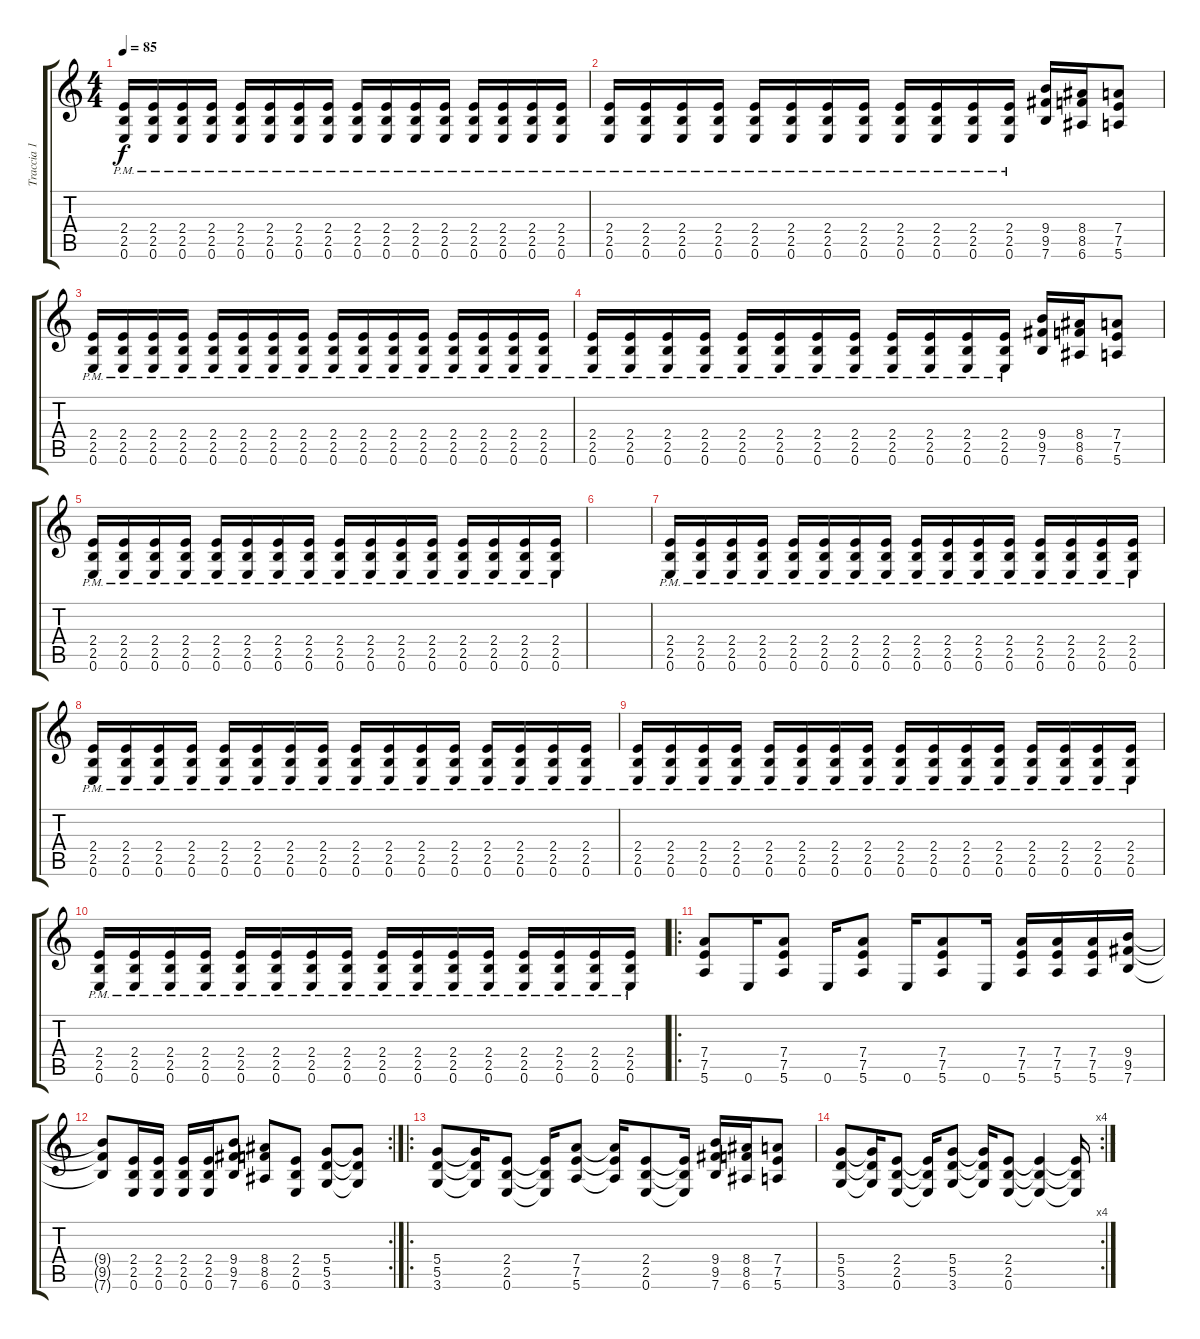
\track ("Traccia 1" "Traccia 1") {instrument distortionguitar}
\staff {score tabs}
\tuning (E4 B3 G3 D3 A2 E2) {hide}
\ts (4 4)
\tempo 85
\clef g2
\ks c
(2.4{pm} 2.5{pm} 0.6{pm}).16{dy f} (2.4{pm} 2.5{pm} 0.6{pm}).16 (2.4{pm} 2.5{pm} 0.6{pm}).16 (2.4{pm} 2.5{pm} 0.6{pm}).16 (2.4{pm} 2.5{pm} 0.6{pm}).16 (2.4{pm} 2.5{pm} 0.6{pm}).16 (2.4{pm} 2.5{pm} 0.6{pm}).16 (2.4{pm} 2.5{pm} 0.6{pm}).16 (2.4{pm} 2.5{pm} 0.6{pm}).16 (2.4{pm} 2.5{pm} 0.6{pm}).16 (2.4{pm} 2.5{pm} 0.6{pm}).16 (2.4{pm} 2.5{pm} 0.6{pm}).16 (2.4{pm} 2.5{pm} 0.6{pm}).16 (2.4{pm} 2.5{pm} 0.6{pm}).16 (2.4{pm} 2.5{pm} 0.6{pm}).16 (2.4{pm} 2.5{pm} 0.6{pm}).16 |
(2.4{pm} 2.5{pm} 0.6{pm}).16 (2.4{pm} 2.5{pm} 0.6{pm}).16 (2.4{pm} 2.5{pm} 0.6{pm}).16 (2.4{pm} 2.5{pm} 0.6{pm}).16 (2.4{pm} 2.5{pm} 0.6{pm}).16 (2.4{pm} 2.5{pm} 0.6{pm}).16 (2.4{pm} 2.5{pm} 0.6{pm}).16 (2.4{pm} 2.5{pm} 0.6{pm}).16 (2.4{pm} 2.5{pm} 0.6{pm}).16 (2.4{pm} 2.5{pm} 0.6{pm}).16 (2.4{pm} 2.5{pm} 0.6{pm}).16 (2.4{pm} 2.5{pm} 0.6{pm}).16 (9.4 9.5 7.6).16 (8.4 8.5 6.6).16 (7.4 7.5 5.6).8 |
(2.4{pm} 2.5{pm} 0.6{pm}).16 (2.4{pm} 2.5{pm} 0.6{pm}).16 (2.4{pm} 2.5{pm} 0.6{pm}).16 (2.4{pm} 2.5{pm} 0.6{pm}).16 (2.4{pm} 2.5{pm} 0.6{pm}).16 (2.4{pm} 2.5{pm} 0.6{pm}).16 (2.4{pm} 2.5{pm} 0.6{pm}).16 (2.4{pm} 2.5{pm} 0.6{pm}).16 (2.4{pm} 2.5{pm} 0.6{pm}).16 (2.4{pm} 2.5{pm} 0.6{pm}).16 (2.4{pm} 2.5{pm} 0.6{pm}).16 (2.4{pm} 2.5{pm} 0.6{pm}).16 (2.4{pm} 2.5{pm} 0.6{pm}).16 (2.4{pm} 2.5{pm} 0.6{pm}).16 (2.4{pm} 2.5{pm} 0.6{pm}).16 (2.4{pm} 2.5{pm} 0.6{pm}).16 |
(2.4{pm} 2.5{pm} 0.6{pm}).16 (2.4{pm} 2.5{pm} 0.6{pm}).16 (2.4{pm} 2.5{pm} 0.6{pm}).16 (2.4{pm} 2.5{pm} 0.6{pm}).16 (2.4{pm} 2.5{pm} 0.6{pm}).16 (2.4{pm} 2.5{pm} 0.6{pm}).16 (2.4{pm} 2.5{pm} 0.6{pm}).16 (2.4{pm} 2.5{pm} 0.6{pm}).16 (2.4{pm} 2.5{pm} 0.6{pm}).16 (2.4{pm} 2.5{pm} 0.6{pm}).16 (2.4{pm} 2.5{pm} 0.6{pm}).16 (2.4{pm} 2.5{pm} 0.6{pm}).16 (9.4 9.5 7.6).16 (8.4 8.5 6.6).16 (7.4 7.5 5.6).8 |
(2.4{pm} 2.5{pm} 0.6{pm}).16 (2.4{pm} 2.5{pm} 0.6{pm}).16 (2.4{pm} 2.5{pm} 0.6{pm}).16 (2.4{pm} 2.5{pm} 0.6{pm}).16 (2.4{pm} 2.5{pm} 0.6{pm}).16 (2.4{pm} 2.5{pm} 0.6{pm}).16 (2.4{pm} 2.5{pm} 0.6{pm}).16 (2.4{pm} 2.5{pm} 0.6{pm}).16 (2.4{pm} 2.5{pm} 0.6{pm}).16 (2.4{pm} 2.5{pm} 0.6{pm}).16 (2.4{pm} 2.5{pm} 0.6{pm}).16 (2.4{pm} 2.5{pm} 0.6{pm}).16 (2.4{pm} 2.5{pm} 0.6{pm}).16 (2.4{pm} 2.5{pm} 0.6{pm}).16 (2.4{pm} 2.5{pm} 0.6{pm}).16 (2.4{pm} 2.5{pm} 0.6{pm}).16 |
|
(2.4{pm} 2.5{pm} 0.6{pm}).16 (2.4{pm} 2.5{pm} 0.6{pm}).16 (2.4{pm} 2.5{pm} 0.6{pm}).16 (2.4{pm} 2.5{pm} 0.6{pm}).16 (2.4{pm} 2.5{pm} 0.6{pm}).16 (2.4{pm} 2.5{pm} 0.6{pm}).16 (2.4{pm} 2.5{pm} 0.6{pm}).16 (2.4{pm} 2.5{pm} 0.6{pm}).16 (2.4{pm} 2.5{pm} 0.6{pm}).16 (2.4{pm} 2.5{pm} 0.6{pm}).16 (2.4{pm} 2.5{pm} 0.6{pm}).16 (2.4{pm} 2.5{pm} 0.6{pm}).16 (2.4{pm} 2.5{pm} 0.6{pm}).16 (2.4{pm} 2.5{pm} 0.6{pm}).16 (2.4{pm} 2.5{pm} 0.6{pm}).16 (2.4{pm} 2.5{pm} 0.6{pm}).16 |
(2.4{pm} 2.5{pm} 0.6{pm}).16 (2.4{pm} 2.5{pm} 0.6{pm}).16 (2.4{pm} 2.5{pm} 0.6{pm}).16 (2.4{pm} 2.5{pm} 0.6{pm}).16 (2.4{pm} 2.5{pm} 0.6{pm}).16 (2.4{pm} 2.5{pm} 0.6{pm}).16 (2.4{pm} 2.5{pm} 0.6{pm}).16 (2.4{pm} 2.5{pm} 0.6{pm}).16 (2.4{pm} 2.5{pm} 0.6{pm}).16 (2.4{pm} 2.5{pm} 0.6{pm}).16 (2.4{pm} 2.5{pm} 0.6{pm}).16 (2.4{pm} 2.5{pm} 0.6{pm}).16 (2.4{pm} 2.5{pm} 0.6{pm}).16 (2.4{pm} 2.5{pm} 0.6{pm}).16 (2.4{pm} 2.5{pm} 0.6{pm}).16 (2.4{pm} 2.5{pm} 0.6{pm}).16 |
(2.4{pm} 2.5{pm} 0.6{pm}).16 (2.4{pm} 2.5{pm} 0.6{pm}).16 (2.4{pm} 2.5{pm} 0.6{pm}).16 (2.4{pm} 2.5{pm} 0.6{pm}).16 (2.4{pm} 2.5{pm} 0.6{pm}).16 (2.4{pm} 2.5{pm} 0.6{pm}).16 (2.4{pm} 2.5{pm} 0.6{pm}).16 (2.4{pm} 2.5{pm} 0.6{pm}).16 (2.4{pm} 2.5{pm} 0.6{pm}).16 (2.4{pm} 2.5{pm} 0.6{pm}).16 (2.4{pm} 2.5{pm} 0.6{pm}).16 (2.4{pm} 2.5{pm} 0.6{pm}).16 (2.4{pm} 2.5{pm} 0.6{pm}).16 (2.4{pm} 2.5{pm} 0.6{pm}).16 (2.4{pm} 2.5{pm} 0.6{pm}).16 (2.4{pm} 2.5{pm} 0.6{pm}).16 |
(2.4{pm} 2.5{pm} 0.6{pm}).16 (2.4{pm} 2.5{pm} 0.6{pm}).16 (2.4{pm} 2.5{pm} 0.6{pm}).16 (2.4{pm} 2.5{pm} 0.6{pm}).16 (2.4{pm} 2.5{pm} 0.6{pm}).16 (2.4{pm} 2.5{pm} 0.6{pm}).16 (2.4{pm} 2.5{pm} 0.6{pm}).16 (2.4{pm} 2.5{pm} 0.6{pm}).16 (2.4{pm} 2.5{pm} 0.6{pm}).16 (2.4{pm} 2.5{pm} 0.6{pm}).16 (2.4{pm} 2.5{pm} 0.6{pm}).16 (2.4{pm} 2.5{pm} 0.6{pm}).16 (2.4{pm} 2.5{pm} 0.6{pm}).16 (2.4{pm} 2.5{pm} 0.6{pm}).16 (2.4{pm} 2.5{pm} 0.6{pm}).16 (2.4{pm} 2.5{pm} 0.6{pm}).16 |
\ro
(7.4 7.5 5.6).8 0.6.16 (7.4 7.5 5.6).8 0.6.16 (7.4 7.5 5.6).8 0.6.16 (7.4 7.5 5.6).8 0.6.16 (7.4 7.5 5.6).16 (7.4 7.5 5.6).16 (7.4 7.5 5.6).16 (9.4 9.5 7.6).16 |
\rc 2
(9.4{t} 9.5{t} 7.6{t}).8 (2.4 2.5 0.6).16 (2.4 2.5 0.6).16 (2.4 2.5 0.6).16 (2.4 2.5 0.6).16 (9.4 9.5 7.6).8 (8.4 8.5 6.6).8 (2.4 2.5 0.6).8 (5.4 5.5 3.6).8 (5.4{t} 5.5{t} 3.6{t}).8 |
\ro
(5.4 5.5 3.6).8 (5.4{t} 5.5{t} 3.6{t}).16 (2.4 2.5 0.6).8 (2.4{t} 2.5{t} 0.6{t}).16 (7.4 7.5 5.6).8 (7.4{t} 7.5{t} 5.6{t}).16 (2.4 2.5 0.6).8 (2.4{t} 2.5{t} 0.6{t}).16 (9.4 9.5 7.6).16 (8.4 8.5 6.6).16 (7.4 7.5 5.6).8 |
\rc 4
(5.4 5.5 3.6).8 (5.4{t} 5.5{t} 3.6{t}).16 (2.4 2.5 0.6).8 (2.4{t} 2.5{t} 0.6{t}).16 (5.4 5.5 3.6).8 (5.4{t} 5.5{t} 3.6{t}).16 (2.4 2.5 0.6).8 (2.4{t} 2.5{t} 0.6{t}).4 (2.4{t} 2.5{t} 0.6{t}).16
